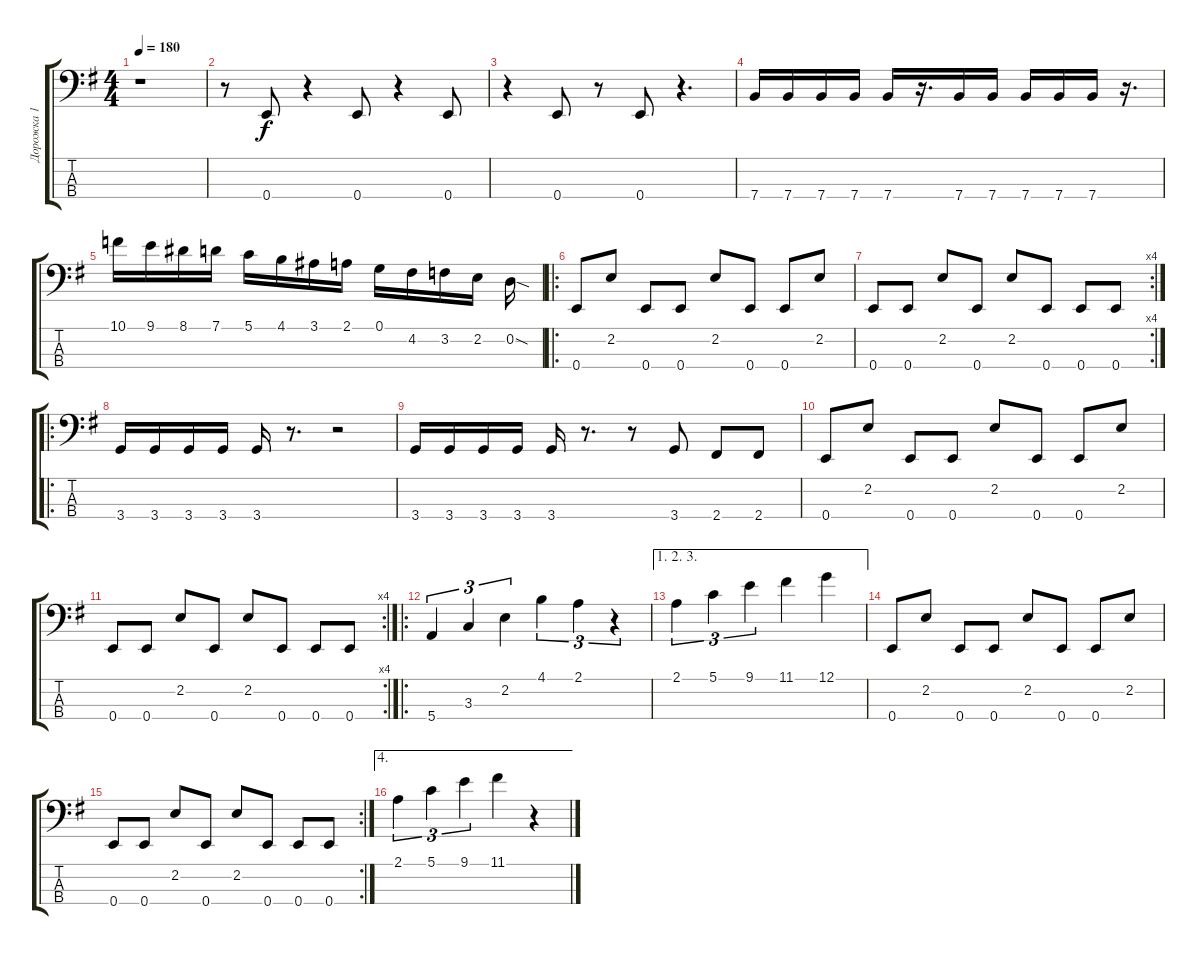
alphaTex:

\track ("Дорожка 1" "Дорожка 1") {instrument electricbasspick}
\staff {score tabs}
\tuning (G2 D2 A1 E1) {hide}
\ts (4 4)
\tempo 180
\clef f4
\ks g
r.1{dy f instrument electricbasspick} |
r.8 0.4.8 r.4 0.4.8 r.4 0.4.8 |
r.4 0.4.8 r.8 0.4.8 r.4{d} |
7.4.16 7.4.16 7.4.16 7.4.16 7.4.16 r.16{d} 7.4.16 7.4.16 7.4.16 7.4.16 7.4.16 r.16{d} |
10.1.16 9.1.16 8.1.16 7.1.16 5.1.16 4.1.16 3.1.16 2.1.16 0.1.16 4.2.16 3.2.16 2.2.16 0.2{sod}.16 |
\ro
0.4.8 2.2.8 0.4.8 0.4.8 2.2.8 0.4.8 0.4.8 2.2.8 |
\rc 4
0.4.8 0.4.8 2.2.8 0.4.8 2.2.8 0.4.8 0.4.8 0.4.8 |
\ro
3.4.16 3.4.16 3.4.16 3.4.16 3.4.16 r.8{d} r.2 |
3.4.16 3.4.16 3.4.16 3.4.16 3.4.16 r.8{d} r.8 3.4.8 2.4.8 2.4.8 |
0.4.8 2.2.8 0.4.8 0.4.8 2.2.8 0.4.8 0.4.8 2.2.8 |
\rc 4
0.4.8 0.4.8 2.2.8 0.4.8 2.2.8 0.4.8 0.4.8 0.4.8 |
\ro
5.4.4{tu (3 2)} 3.3.4{tu (3 2)} 2.2.4{tu (3 2)} 4.1.4{tu (3 2)} 2.1.4{tu (3 2)} r.4{tu (3 2)} |
\ae (1 2 3)
2.1.4{tu (3 2)} 5.1.4{tu (3 2)} 9.1.4{tu (3 2)} 11.1.4 12.1.4 |
0.4.8 2.2.8 0.4.8 0.4.8 2.2.8 0.4.8 0.4.8 2.2.8 |
\rc 2
0.4.8 0.4.8 2.2.8 0.4.8 2.2.8 0.4.8 0.4.8 0.4.8 |
\ae 4
2.1.4{tu (3 2)} 5.1.4{tu (3 2)} 9.1.4{tu (3 2)} 11.1.4 r.4
